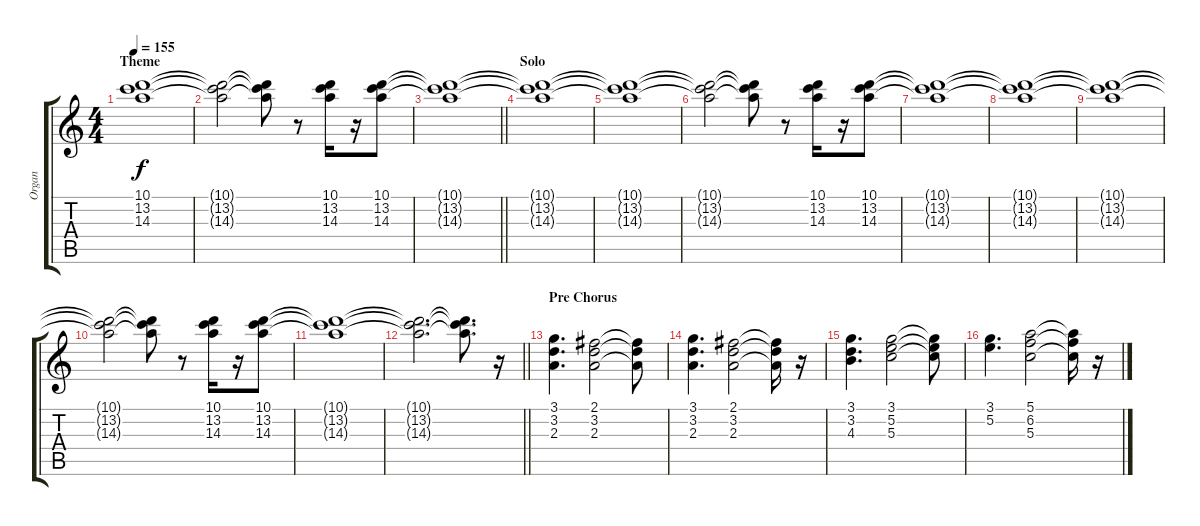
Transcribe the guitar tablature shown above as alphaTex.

\track ("Organ" "Organ") {instrument rockorgan}
\staff {score tabs}
\tuning (E5 B4 G4 D4 A3 E3) {hide}
\ts (4 4)
\section ("" "Theme")
\tempo 155
\clef g2
\ks c
(10.1 13.2 14.3).1{dy f} |
(10.1{t} 13.2{t} 14.3{t}).2 (10.1{t} 13.2{t} 14.3{t}).8 r.8 (10.1 13.2 14.3).16 r.16 (10.1 13.2 14.3).8 |
\barLineRight lightlight
(10.1{t} 13.2{t} 14.3{t}).1 |
\section ("" "Solo")
(10.1{t} 13.2{t} 14.3{t}).1 |
(10.1{t} 13.2{t} 14.3{t}).1 |
(10.1{t} 13.2{t} 14.3{t}).2 (10.1{t} 13.2{t} 14.3{t}).8 r.8 (10.1 13.2 14.3).16 r.16 (10.1 13.2 14.3).8 |
(10.1{t} 13.2{t} 14.3{t}).1 |
(10.1{t} 13.2{t} 14.3{t}).1 |
(10.1{t} 13.2{t} 14.3{t}).1 |
(10.1{t} 13.2{t} 14.3{t}).2 (10.1{t} 13.2{t} 14.3{t}).8 r.8 (10.1 13.2 14.3).16 r.16 (10.1 13.2 14.3).8 |
(10.1{t} 13.2{t} 14.3{t}).1 |
\barLineRight lightlight
(10.1{t} 13.2{t} 14.3{t}).2{d} (10.1{t} 13.2{t} 14.3{t}).8{d} r.16 |
\section ("" "Pre Chorus")
(3.1 3.2 2.3).4{d} (2.1 3.2 2.3).2 (2.1{t} 3.2{t} 2.3{t}).8 |
(3.1 3.2 2.3).4{d} (2.1 3.2 2.3).2 (2.1{t} 3.2{t} 2.3{t}).16 r.16 |
(3.1 3.2 4.3).4{d} (3.1 5.2 5.3).2 (3.1{t} 5.2{t} 5.3{t}).8 |
(3.1 5.2).4{d} (5.1 6.2 5.3).2 (5.1{t} 6.2{t} 5.3{t}).16 r.16
